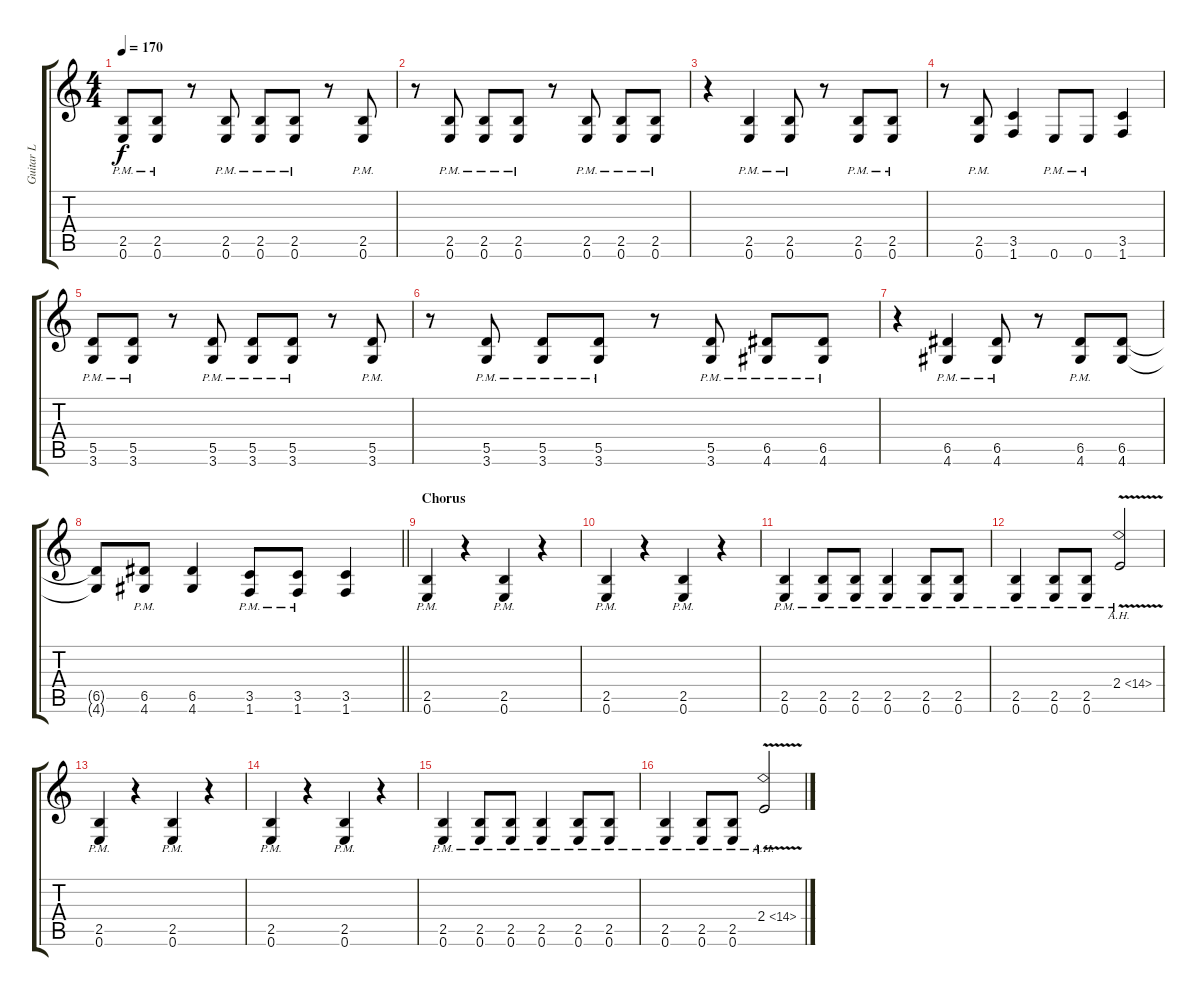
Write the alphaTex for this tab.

\track ("Guitar L" "Guitar L") {instrument distortionguitar}
\staff {score tabs}
\tuning (E4 B3 G3 D3 A2 E2) {hide}
\ts (4 4)
\tempo 170
\clef g2
\ks c
(2.5{pm} 0.6{pm}).8{dy f} (2.5{pm} 0.6{pm}).8 r.8 (2.5{pm} 0.6{pm}).8 (2.5{pm} 0.6{pm}).8 (2.5{pm} 0.6{pm}).8 r.8 (2.5{pm} 0.6{pm}).8 |
r.8 (2.5{pm} 0.6{pm}).8 (2.5{pm} 0.6{pm}).8 (2.5{pm} 0.6{pm}).8 r.8 (2.5{pm} 0.6{pm}).8 (2.5{pm} 0.6{pm}).8 (2.5{pm} 0.6{pm}).8 |
r.4 (2.5{pm} 0.6{pm}).4 (2.5{pm} 0.6{pm}).8 r.8 (2.5{pm} 0.6{pm}).8 (2.5{pm} 0.6{pm}).8 |
r.8 (2.5{pm} 0.6{pm}).8 (3.5 1.6).4 0.6{pm}.8 0.6{pm}.8 (3.5 1.6).4 |
(5.5{pm} 3.6{pm}).8 (5.5{pm} 3.6{pm}).8 r.8 (5.5{pm} 3.6{pm}).8 (5.5{pm} 3.6{pm}).8 (5.5{pm} 3.6{pm}).8 r.8 (5.5{pm} 3.6{pm}).8 |
r.8 (5.5{pm} 3.6{pm}).8 (5.5{pm} 3.6{pm}).8 (5.5{pm} 3.6{pm}).8 r.8 (5.5{pm} 3.6{pm}).8 (6.5{pm} 4.6{pm}).8 (6.5{pm} 4.6{pm}).8 |
r.4 (6.5{pm} 4.6{pm}).4 (6.5{pm} 4.6{pm}).8 r.8 (6.5{pm} 4.6{pm}).8 (6.5 4.6).8 |
\barLineRight lightlight
(6.5{t} 4.6{t}).8 (6.5{pm} 4.6{pm}).8 (6.5 4.6).4 (3.5{pm} 1.6{pm}).8 (3.5{pm} 1.6{pm}).8 (3.5 1.6).4 |
\section ("" "Chorus")
(2.5{pm} 0.6{pm}).4 r.4 (2.5{pm} 0.6{pm}).4 r.4 |
(2.5{pm} 0.6{pm}).4 r.4 (2.5{pm} 0.6{pm}).4 r.4 |
(2.5{pm} 0.6{pm}).4 (2.5{pm} 0.6{pm}).8 (2.5{pm} 0.6{pm}).8 (2.5{pm} 0.6{pm}).4 (2.5{pm} 0.6{pm}).8 (2.5{pm} 0.6{pm}).8 |
(2.5{pm} 0.6{pm}).4 (2.5{pm} 0.6{pm}).8 (2.5{pm} 0.6{pm}).8 2.4{ah 12 v pm}.2 |
(2.5{pm} 0.6{pm}).4 r.4 (2.5{pm} 0.6{pm}).4 r.4 |
(2.5{pm} 0.6{pm}).4 r.4 (2.5{pm} 0.6{pm}).4 r.4 |
(2.5{pm} 0.6{pm}).4 (2.5{pm} 0.6{pm}).8 (2.5{pm} 0.6{pm}).8 (2.5{pm} 0.6{pm}).4 (2.5{pm} 0.6{pm}).8 (2.5{pm} 0.6{pm}).8 |
(2.5{pm} 0.6{pm}).4 (2.5{pm} 0.6{pm}).8 (2.5{pm} 0.6{pm}).8 2.4{ah 12 v pm}.2
